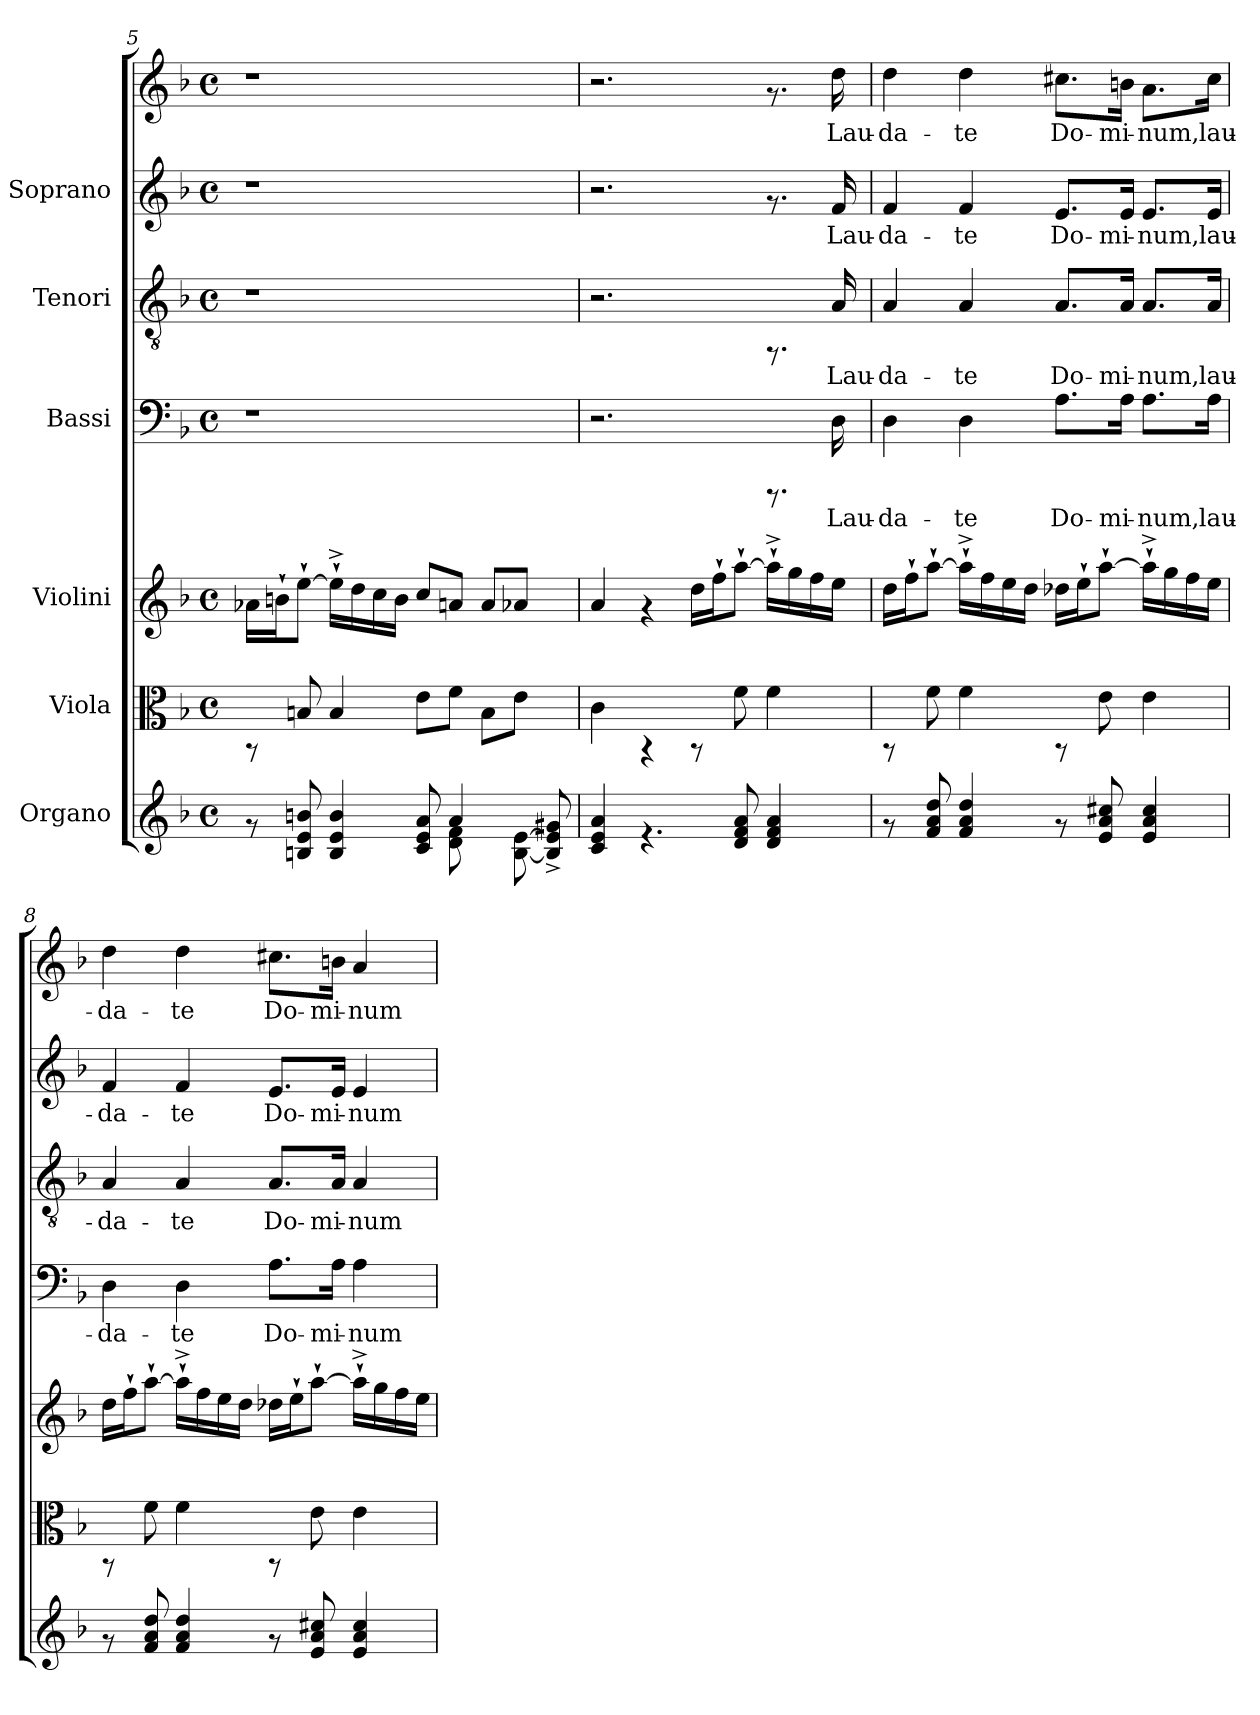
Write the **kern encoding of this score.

**kern	**kern	**kern	**kern	**text	**kern	**text	**kern	**text	**kern	**text
*part6	*part5	*part4	*part3	*part3	*part2	*part2	*part1	*part1	*part1	*part1
*staff7	*staff6	*staff5	*staff4	*staff4	*staff3	*staff3	*staff2	*staff2	*staff1	*staff1
*I"Organo	*I"Viola	*I"Violini	*I"Bassi	*	*I"Tenori	*	*I"Soprano	*	*	*
*clefG2	*clefC3	*clefG2	*clefF4	*	*clefGv2	*	*clefG2	*	*clefG2	*
*k[b-]	*k[b-]	*k[b-]	*k[b-]	*	*k[b-]	*	*k[b-]	*	*k[b-]	*
*F:	*F:	*F:	*F:	*	*F:	*	*F:	*	*F:	*
*M4/4	*M4/4	*M4/4	*M4/4	*	*M4/4	*	*M4/4	*	*M4/4	*
*met(c)	*met(c)	*met(c)	*met(c)	*	*met(c)	*	*met(c)	*	*met(c)	*
=5	=5	=5	=5	=5	=5	=5	=5	=5	=5	=5
*^	*	*	*	*	*	*	*	*	*	*
8rf	8ryy	8rAA	16a-X\L	1r	.	1r	.	1r	.	1r	.
.	.	.	16bn`>\	.	.	.	.	.	.	.	.
*v	*v	*	*	*	*	*	*	*	*	*	*
8bn/ 8e/ 8Bn/	8Bn/	[>8ee`>\J	.	.	.	.	.	.	.	.
4b/ 4e/ 4B/	4B/	16ee^>`>\L]	.	.	.	.	.	.	.	.
.	.	16dd\	.	.	.	.	.	.	.	.
.	.	16cc\	.	.	.	.	.	.	.	.
.	.	16b\J	.	.	.	.	.	.	.	.
8a/ 8e/ 8c/	8e\L	8cc/L	.	.	.	.	.	.	.	.
*^	*	*	*	*	*	*	*	*	*	*
4a/	8f\ 8d\	8f\J	8an/J	.	.	.	.	.	.	.	.
.	4.ryy	8B\L	8a/L	.	.	.	.	.	.	.	.
[>8e\ [>8B\	.	8e\J	8a-X/J	.	.	.	.	.	.	.	.
8g#X/^< 8e/]^< 8B/]^<	.	8ryy	8ryy	8ryy	.	8ryy	.	8ryy	.	8ryy	.
*v	*v	*	*	*	*	*	*	*	*	*	*
=6	=6	=6	=6	=6	=6	=6	=6	=6	=6	=6
4a/ 4e/ 4c/	4c\	4a/	2.r	.	2.r	.	2.r	.	2.r	.
4.rf	4rAA	4rf	.	.	.	.	.	.	.	.
.	8rAA	16dd\L	.	.	.	.	.	.	.	.
.	.	16ff`>\	.	.	.	.	.	.	.	.
8a/ 8f/ 8d/	8f\	[>8aa`>\J	.	.	.	.	.	.	.	.
4a/ 4f/ 4d/	4f\	16aa^>`>\L]	8.rCCC	.	8.rFF	.	8.rf	.	8.rf	.
.	.	16gg\	.	.	.	.	.	.	.	.
.	.	16ff\	.	.	.	.	.	.	.	.
!	!	!	!	!LO:LY:b	!	!LO:LY:b	!	!LO:LY:b	!	!LO:LY:b
.	.	16ee\J	16D\	Lau-	16A/	Lau-	16f/	-Lau-	16dd\	Lau-
!!LO:PB:g=z
=7	=7	=7	=7	=7	=7	=7	=7	=7	=7	=7
!	!	!	!	!LO:LY:b	!	!LO:LY:b	!	!LO:LY:b	!	!LO:LY:b
8rf	8rAA	16dd\L	4D\	-da-	4A/	-da-	4f/	-da-	4dd\	-da-
.	.	16ff`>\	.	.	.	.	.	.	.	.
8dd/ 8a/ 8f/	8f\	[>8aa`>\J	.	.	.	.	.	.	.	.
!	!	!	!	!LO:LY:b	!	!LO:LY:b	!	!LO:LY:b	!	!LO:LY:b
4dd/ 4a/ 4f/	4f\	16aa^>`>\L]	4D\	-te	4A/	-te	4f/	-te	4dd\	-te
.	.	16ff\	.	.	.	.	.	.	.	.
.	.	16ee\	.	.	.	.	.	.	.	.
.	.	16dd\J	.	.	.	.	.	.	.	.
!	!	!	!	!LO:LY:b	!	!LO:LY:b	!	!LO:LY:b	!	!LO:LY:b
8rf	8rAA	16dd-X\L	8.A\L	Do-	8.A/L	Do-	8.e/L	Do-	8.cc#X\L	Do-
.	.	16ee`>\	.	.	.	.	.	.	.	.
8cc#X/ 8a/ 8e/	8e\	[>8aa`>\J	.	.	.	.	.	.	.	.
!	!	!	!	!LO:LY:b	!	!LO:LY:b	!	!LO:LY:b	!	!LO:LY:b
.	.	.	16A\Jk	-mi-	16A/Jk	-mi-	16e/Jk	-mi-	16bn\Jk	-mi-
!	!	!	!	!LO:LY:b	!	!LO:LY:b	!	!LO:LY:b	!	!LO:LY:b
4cc#/ 4a/ 4e/	4e\	16aa^>`>\L]	8.A\L	-num,	8.A/L	-num,	8.e/L	-num,	8.a\L	-num,
.	.	16gg\	.	.	.	.	.	.	.	.
.	.	16ff\	.	.	.	.	.	.	.	.
!	!	!	!	!LO:LY:b	!	!LO:LY:b	!	!LO:LY:b	!	!LO:LY:b
.	.	16ee\J	16A\Jk	lau-	16A/Jk	lau-	16e/Jk	lau-	16cc#\Jk	lau-
=8	=8	=8	=8	=8	=8	=8	=8	=8	=8	=8
!	!	!	!	!LO:LY:b	!	!LO:LY:b	!	!LO:LY:b	!	!LO:LY:b
8rf	8rAA	16dd\L	4D\	-da-	4A/	-da-	4f/	da-	4dd\	-da-
.	.	16ff`>\	.	.	.	.	.	.	.	.
8dd/ 8a/ 8f/	8f\	[>8aa`>\J	.	.	.	.	.	.	.	.
!	!	!	!	!LO:LY:b	!	!LO:LY:b	!	!LO:LY:b	!	!LO:LY:b
4dd/ 4a/ 4f/	4f\	16aa^>`>\L]	4D\	-te	4A/	-te	4f/	-te	4dd\	-te
.	.	16ff\	.	.	.	.	.	.	.	.
.	.	16ee\	.	.	.	.	.	.	.	.
.	.	16dd\J	.	.	.	.	.	.	.	.
!	!	!	!	!LO:LY:b	!	!LO:LY:b	!	!LO:LY:b	!	!LO:LY:b
8rf	8rAA	16dd-X\L	8.A\L	Do-	8.A/L	Do-	8.e/L	Do-	8.cc#X\L	Do-
.	.	16ee`>\	.	.	.	.	.	.	.	.
8cc#X/ 8a/ 8e/	8e\	[>8aa`>\J	.	.	.	.	.	.	.	.
!	!	!	!	!LO:LY:b	!	!LO:LY:b	!	!LO:LY:b	!	!LO:LY:b
.	.	.	16A\Jk	-mi-	16A/Jk	-mi-	16e/Jk	-mi-	16bn\Jk	-mi-
!	!	!	!	!LO:LY:b	!	!LO:LY:b	!	!LO:LY:b	!	!LO:LY:b
4cc#/ 4a/ 4e/	4e\	16aa^>`>\L]	4A\	-num	4A/	-num	4e/	-num	4a/	-num
.	.	16gg\	.	.	.	.	.	.	.	.
.	.	16ff\	.	.	.	.	.	.	.	.
.	.	16ee\J	.	.	.	.	.	.	.	.
=	=	=	=	=	=	=	=	=	=	=
*-	*-	*-	*-	*-	*-	*-	*-	*-	*-	*-
